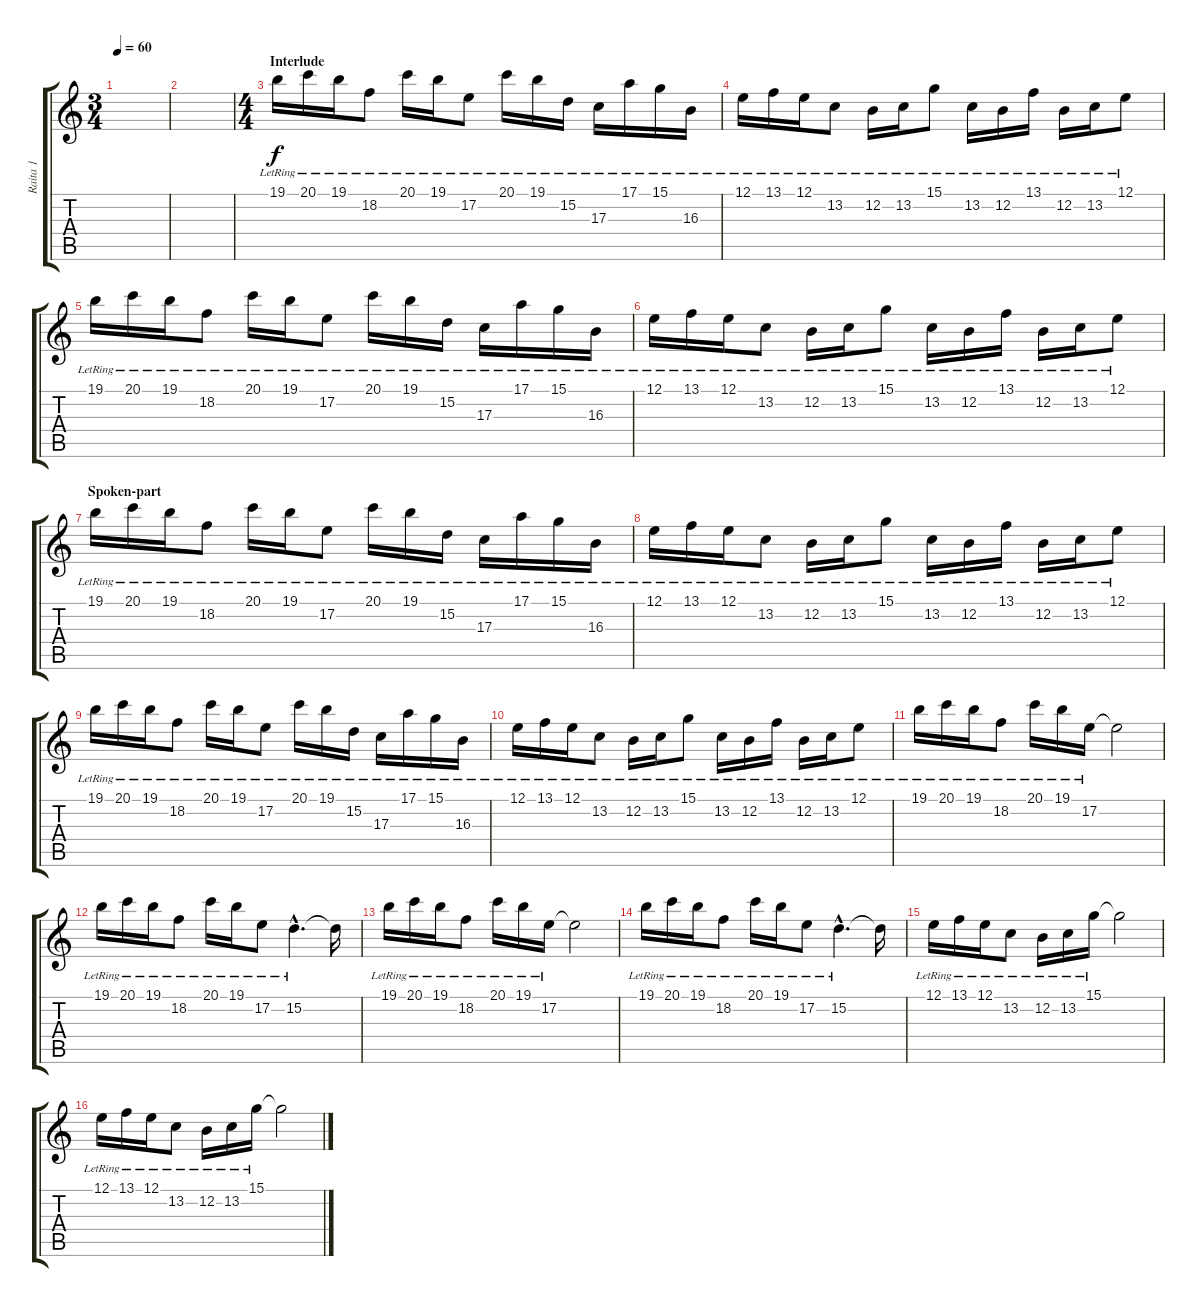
\track ("Raita 1" "Raita 1") {instrument brightacousticpiano}
\staff {score tabs}
\tuning (E4 B3 G3 D3 A2 E2) {hide}
\ts (3 4)
\tempo 60
\clef g2
\ks c
|
|
\ts (4 4)
\section ("" "Interlude")
19.1{lr}.16 20.1{lr}.16 19.1{lr}.16 18.2{lr}.8 20.1{lr}.16 19.1{lr}.16 17.2{lr}.8 20.1{lr}.16 19.1{lr}.16 15.2{lr}.16 17.3{lr}.16 17.1{lr}.16 15.1{lr}.16 16.3{lr}.16 |
12.1{lr}.16 13.1{lr}.16 12.1{lr}.16 13.2{lr}.8 12.2{lr}.16 13.2{lr}.16 15.1{lr}.8 13.2{lr}.16 12.2{lr}.16 13.1{lr}.16 12.2{lr}.16 13.2{lr}.16 12.1{lr}.8 |
19.1{lr}.16 20.1{lr}.16 19.1{lr}.16 18.2{lr}.8 20.1{lr}.16 19.1{lr}.16 17.2{lr}.8 20.1{lr}.16 19.1{lr}.16 15.2{lr}.16 17.3{lr}.16 17.1{lr}.16 15.1{lr}.16 16.3{lr}.16 |
12.1{lr}.16 13.1{lr}.16 12.1{lr}.16 13.2{lr}.8 12.2{lr}.16 13.2{lr}.16 15.1{lr}.8 13.2{lr}.16 12.2{lr}.16 13.1{lr}.16 12.2{lr}.16 13.2{lr}.16 12.1{lr}.8 |
\section ("" "Spoken-part")
19.1{lr}.16 20.1{lr}.16 19.1{lr}.16 18.2{lr}.8 20.1{lr}.16 19.1{lr}.16 17.2{lr}.8 20.1{lr}.16 19.1{lr}.16 15.2{lr}.16 17.3{lr}.16 17.1{lr}.16 15.1{lr}.16 16.3{lr}.16 |
12.1{lr}.16 13.1{lr}.16 12.1{lr}.16 13.2{lr}.8 12.2{lr}.16 13.2{lr}.16 15.1{lr}.8 13.2{lr}.16 12.2{lr}.16 13.1{lr}.16 12.2{lr}.16 13.2{lr}.16 12.1{lr}.8 |
19.1{lr}.16 20.1{lr}.16 19.1{lr}.16 18.2{lr}.8 20.1{lr}.16 19.1{lr}.16 17.2{lr}.8 20.1{lr}.16 19.1{lr}.16 15.2{lr}.16 17.3{lr}.16 17.1{lr}.16 15.1{lr}.16 16.3{lr}.16 |
12.1{lr}.16 13.1{lr}.16 12.1{lr}.16 13.2{lr}.8 12.2{lr}.16 13.2{lr}.16 15.1{lr}.8 13.2{lr}.16 12.2{lr}.16 13.1{lr}.16 12.2{lr}.16 13.2{lr}.16 12.1{lr}.8 |
19.1{lr}.16 20.1{lr}.16 19.1{lr}.16 18.2{lr}.8 20.1{lr}.16 19.1{lr}.16 17.2{lr}.16 17.2{t}.2 |
19.1{lr}.16 20.1{lr}.16 19.1{lr}.16 18.2{lr}.8 20.1{lr}.16 19.1{lr}.16 17.2{lr}.8 15.2{hac lr}.4{d} 15.2{t}.16 |
19.1{lr}.16 20.1{lr}.16 19.1{lr}.16 18.2{lr}.8 20.1{lr}.16 19.1{lr}.16 17.2{lr}.16 17.2{t}.2 |
19.1{lr}.16 20.1{lr}.16 19.1{lr}.16 18.2{lr}.8 20.1{lr}.16 19.1{lr}.16 17.2{lr}.8 15.2{hac lr}.4{d} 15.2{t}.16 |
12.1{lr}.16 13.1{lr}.16 12.1{lr}.16 13.2{lr}.8 12.2{lr}.16 13.2{lr}.16 15.1{lr}.16 15.1{t}.2 |
12.1{lr}.16 13.1{lr}.16 12.1{lr}.16 13.2{lr}.8 12.2{lr}.16 13.2{lr}.16 15.1{lr}.16 15.1{t}.2
